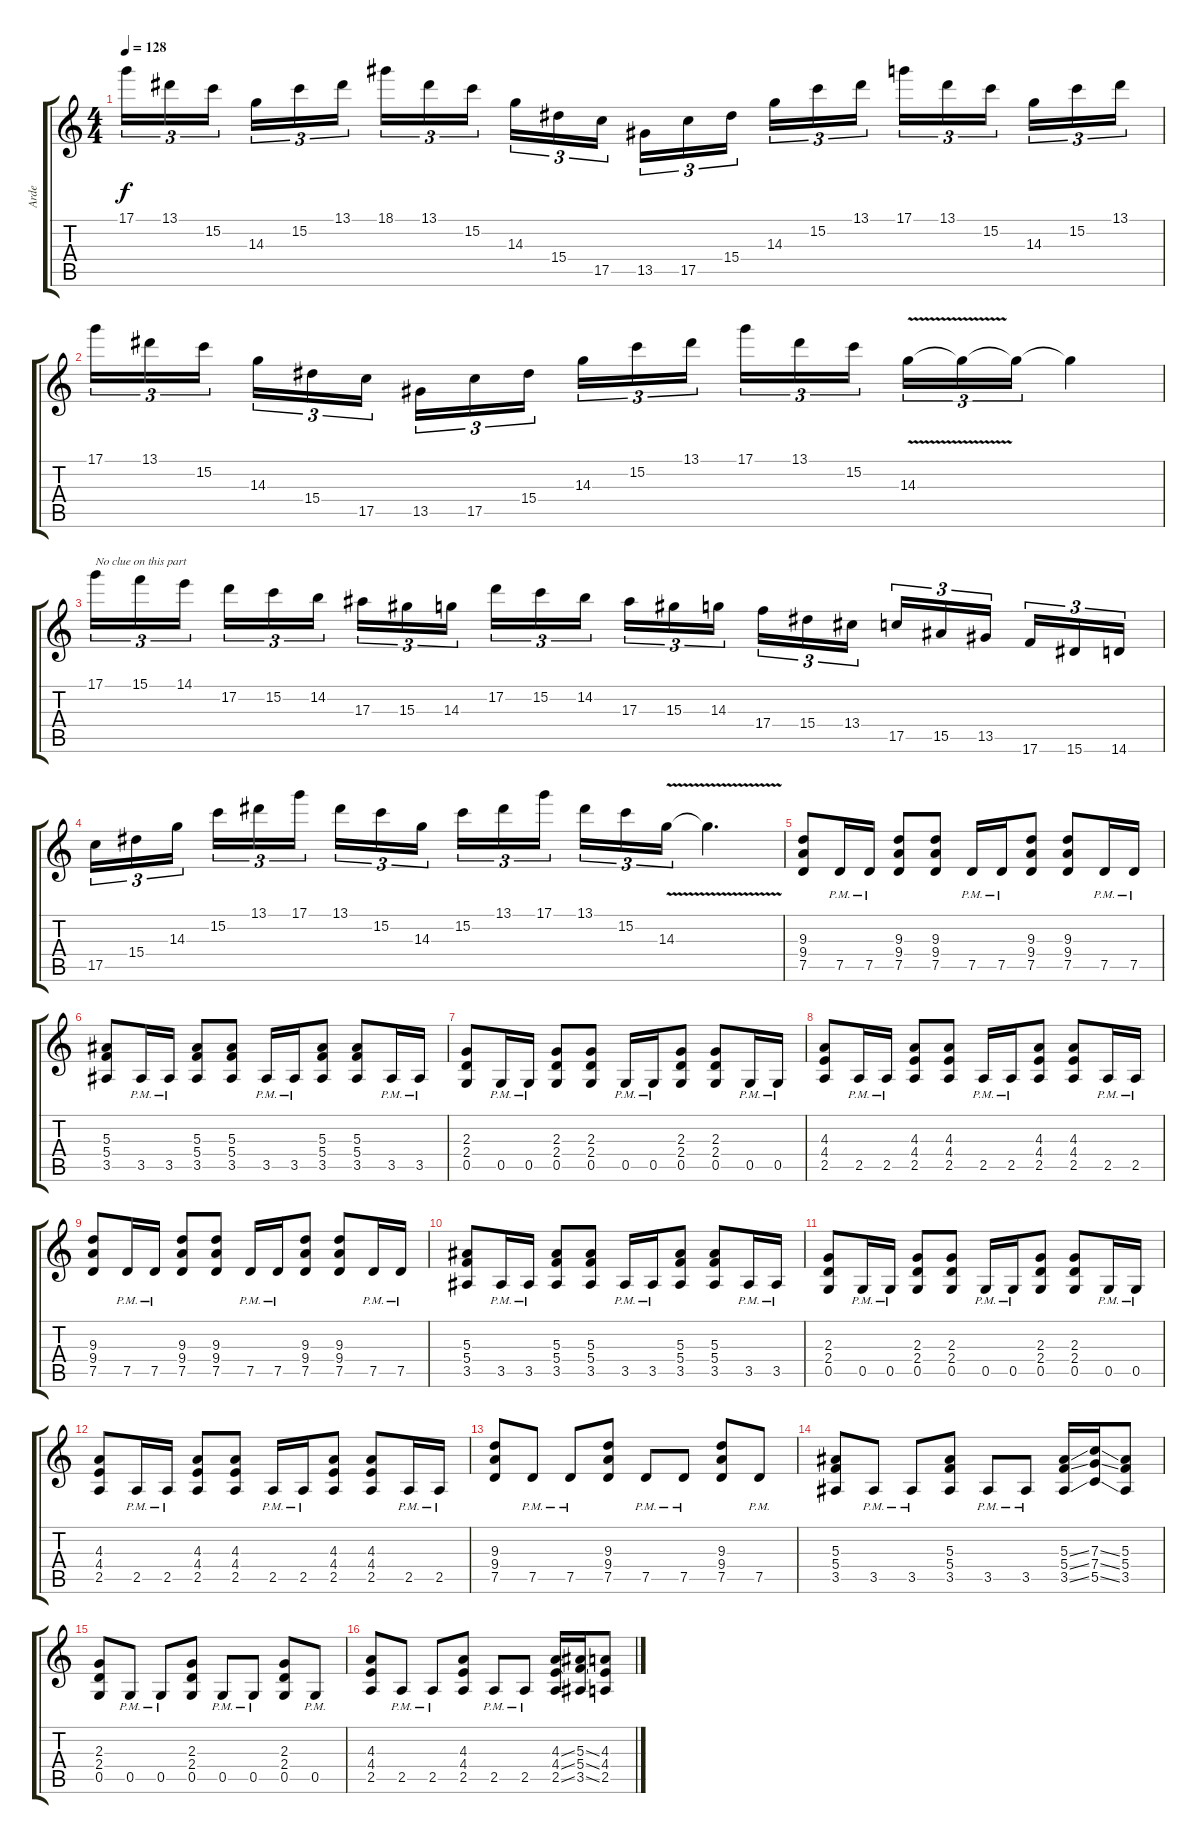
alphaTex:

\track ("Arde" "Arde") {instrument overdrivenguitar}
\staff {score tabs}
\tuning (D4 A3 F3 C3 G2 C2) {hide}
\ts (4 4)
\tempo 128
\clef g2
\ks c
17.1.16{tu (3 2) dy f} 13.1.16{tu (3 2)} 15.2.16{tu (3 2) beam splitsecondary} 14.3.16{tu (3 2)} 15.2.16{tu (3 2)} 13.1.16{tu (3 2)} 18.1.16{tu (3 2)} 13.1.16{tu (3 2)} 15.2.16{tu (3 2) beam splitsecondary} 14.3.16{tu (3 2)} 15.4.16{tu (3 2)} 17.5.16{tu (3 2)} 13.5.16{tu (3 2)} 17.5.16{tu (3 2)} 15.4.16{tu (3 2) beam splitsecondary} 14.3.16{tu (3 2)} 15.2.16{tu (3 2)} 13.1.16{tu (3 2)} 17.1.16{tu (3 2)} 13.1.16{tu (3 2)} 15.2.16{tu (3 2) beam splitsecondary} 14.3.16{tu (3 2)} 15.2.16{tu (3 2)} 13.1.16{tu (3 2)} |
17.1.16{tu (3 2)} 13.1.16{tu (3 2)} 15.2.16{tu (3 2) beam splitsecondary} 14.3.16{tu (3 2)} 15.4.16{tu (3 2)} 17.5.16{tu (3 2)} 13.5.16{tu (3 2)} 17.5.16{tu (3 2)} 15.4.16{tu (3 2) beam splitsecondary} 14.3.16{tu (3 2)} 15.2.16{tu (3 2)} 13.1.16{tu (3 2)} 17.1.16{tu (3 2)} 13.1.16{tu (3 2)} 15.2.16{tu (3 2) beam splitsecondary} 14.3{v}.16{tu (3 2)} 14.3{t}.16{tu (3 2)} 14.3{t}.16{tu (3 2)} 14.3{t}.4 |
17.1.16{tu (3 2) txt "No clue on this part"} 15.1.16{tu (3 2)} 14.1.16{tu (3 2) beam splitsecondary} 17.2.16{tu (3 2)} 15.2.16{tu (3 2)} 14.2.16{tu (3 2)} 17.3.16{tu (3 2)} 15.3.16{tu (3 2)} 14.3.16{tu (3 2) beam splitsecondary} 17.2.16{tu (3 2)} 15.2.16{tu (3 2)} 14.2.16{tu (3 2)} 17.3.16{tu (3 2)} 15.3.16{tu (3 2)} 14.3.16{tu (3 2) beam splitsecondary} 17.4.16{tu (3 2)} 15.4.16{tu (3 2)} 13.4.16{tu (3 2)} 17.5.16{tu (3 2)} 15.5.16{tu (3 2)} 13.5.16{tu (3 2) beam splitsecondary} 17.6.16{tu (3 2)} 15.6.16{tu (3 2)} 14.6.16{tu (3 2)} |
17.5.16{tu (3 2)} 15.4.16{tu (3 2)} 14.3.16{tu (3 2) beam splitsecondary} 15.2.16{tu (3 2)} 13.1.16{tu (3 2)} 17.1.16{tu (3 2)} 13.1.16{tu (3 2)} 15.2.16{tu (3 2)} 14.3.16{tu (3 2) beam splitsecondary} 15.2.16{tu (3 2)} 13.1.16{tu (3 2)} 17.1.16{tu (3 2)} 13.1.16{tu (3 2)} 15.2.16{tu (3 2)} 14.3{v}.16{tu (3 2)} 14.3{t}.4{d} |
(9.3 9.4 7.5).8 7.5{pm}.16 7.5{pm}.16 (9.3 9.4 7.5).8 (9.3 9.4 7.5).8 7.5{pm}.16 7.5{pm}.16 (9.3 9.4 7.5).8 (9.3 9.4 7.5).8 7.5{pm}.16 7.5{pm}.16 |
(5.3 5.4 3.5).8 3.5{pm}.16 3.5{pm}.16 (5.3 5.4 3.5).8 (5.3 5.4 3.5).8 3.5{pm}.16 3.5{pm}.16 (5.3 5.4 3.5).8 (5.3 5.4 3.5).8 3.5{pm}.16 3.5{pm}.16 |
(2.3 2.4 0.5).8 0.5{pm}.16 0.5{pm}.16 (2.3 2.4 0.5).8 (2.3 2.4 0.5).8 0.5{pm}.16 0.5{pm}.16 (2.3 2.4 0.5).8 (2.3 2.4 0.5).8 0.5{pm}.16 0.5{pm}.16 |
(4.3 4.4 2.5).8 2.5{pm}.16 2.5{pm}.16 (4.3 4.4 2.5).8 (4.3 4.4 2.5).8 2.5{pm}.16 2.5{pm}.16 (4.3 4.4 2.5).8 (4.3 4.4 2.5).8 2.5{pm}.16 2.5{pm}.16 |
(9.3 9.4 7.5).8 7.5{pm}.16 7.5{pm}.16 (9.3 9.4 7.5).8 (9.3 9.4 7.5).8 7.5{pm}.16 7.5{pm}.16 (9.3 9.4 7.5).8 (9.3 9.4 7.5).8 7.5{pm}.16 7.5{pm}.16 |
(5.3 5.4 3.5).8 3.5{pm}.16 3.5{pm}.16 (5.3 5.4 3.5).8 (5.3 5.4 3.5).8 3.5{pm}.16 3.5{pm}.16 (5.3 5.4 3.5).8 (5.3 5.4 3.5).8 3.5{pm}.16 3.5{pm}.16 |
(2.3 2.4 0.5).8 0.5{pm}.16 0.5{pm}.16 (2.3 2.4 0.5).8 (2.3 2.4 0.5).8 0.5{pm}.16 0.5{pm}.16 (2.3 2.4 0.5).8 (2.3 2.4 0.5).8 0.5{pm}.16 0.5{pm}.16 |
(4.3 4.4 2.5).8 2.5{pm}.16 2.5{pm}.16 (4.3 4.4 2.5).8 (4.3 4.4 2.5).8 2.5{pm}.16 2.5{pm}.16 (4.3 4.4 2.5).8 (4.3 4.4 2.5).8 2.5{pm}.16 2.5{pm}.16 |
(9.3 9.4 7.5).8 7.5{pm}.8 7.5{pm}.8 (9.3 9.4 7.5).8 7.5{pm}.8 7.5{pm}.8 (9.3 9.4 7.5).8 7.5{pm}.8 |
(5.3 5.4 3.5).8 3.5{pm}.8 3.5{pm}.8 (5.3 5.4 3.5).8 3.5{pm}.8 3.5{pm}.8 (5.3{ss} 5.4{ss} 3.5{ss}).16 (7.3{ss} 7.4{ss} 5.5{ss}).16 (5.3 5.4 3.5).8 |
(2.3 2.4 0.5).8 0.5{pm}.8 0.5{pm}.8 (2.3 2.4 0.5).8 0.5{pm}.8 0.5{pm}.8 (2.3 2.4 0.5).8 0.5{pm}.8 |
(4.3 4.4 2.5).8 2.5{pm}.8 2.5{pm}.8 (4.3 4.4 2.5).8 2.5{pm}.8 2.5{pm}.8 (4.3{ss} 4.4{ss} 2.5{ss}).16 (5.3{ss} 5.4{ss} 3.5{ss}).16 (4.3 4.4 2.5).8
